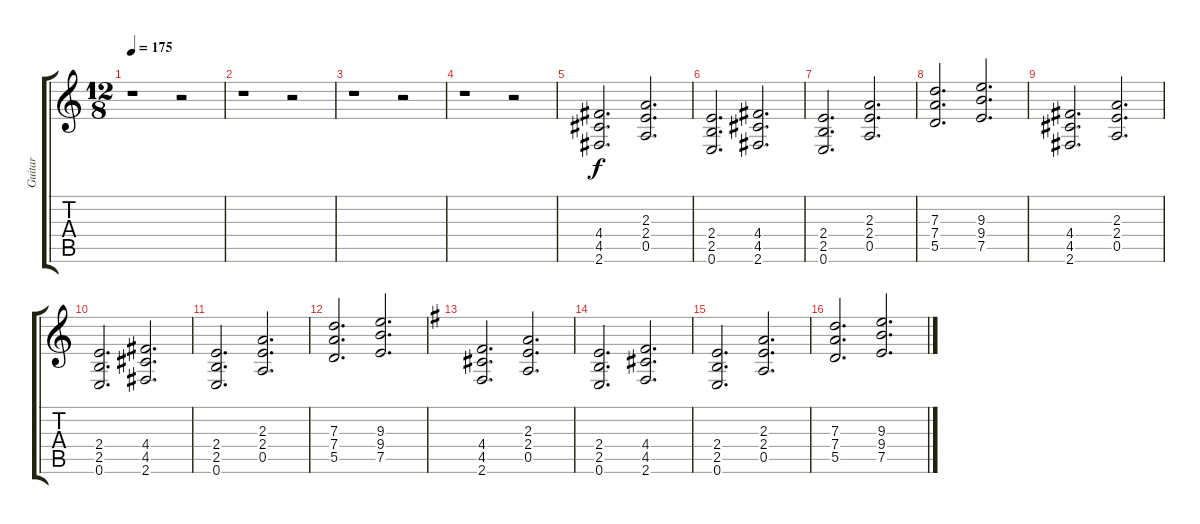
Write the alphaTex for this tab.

\track ("Guitar" "Guitar") {instrument overdrivenguitar}
\staff {score tabs}
\tuning (E4 B3 G3 D3 A2 E2) {hide}
\ts (12 8)
\tempo 175
\clef g2
\ks c
r.1{dy f} r.2 |
r.1 r.2 |
r.1 r.2 |
r.1 r.2 |
(4.4 4.5 2.6).2{d volume 9} (2.3 2.4 0.5).2{d} |
(2.4 2.5 0.6).2{d} (4.4 4.5 2.6).2{d} |
(2.4 2.5 0.6).2{d} (2.3 2.4 0.5).2{d} |
(7.3 7.4 5.5).2{d} (9.3 9.4 7.5).2{d} |
(4.4 4.5 2.6).2{d} (2.3 2.4 0.5).2{d} |
(2.4 2.5 0.6).2{d} (4.4 4.5 2.6).2{d} |
(2.4 2.5 0.6).2{d} (2.3 2.4 0.5).2{d} |
(7.3 7.4 5.5).2{d} (9.3 9.4 7.5).2{d} |
\ks g
(4.4 4.5 2.6).2{d} (2.3 2.4 0.5).2{d} |
(2.4 2.5 0.6).2{d} (4.4 4.5 2.6).2{d} |
(2.4 2.5 0.6).2{d} (2.3 2.4 0.5).2{d} |
(7.3 7.4 5.5).2{d} (9.3 9.4 7.5).2{d}
